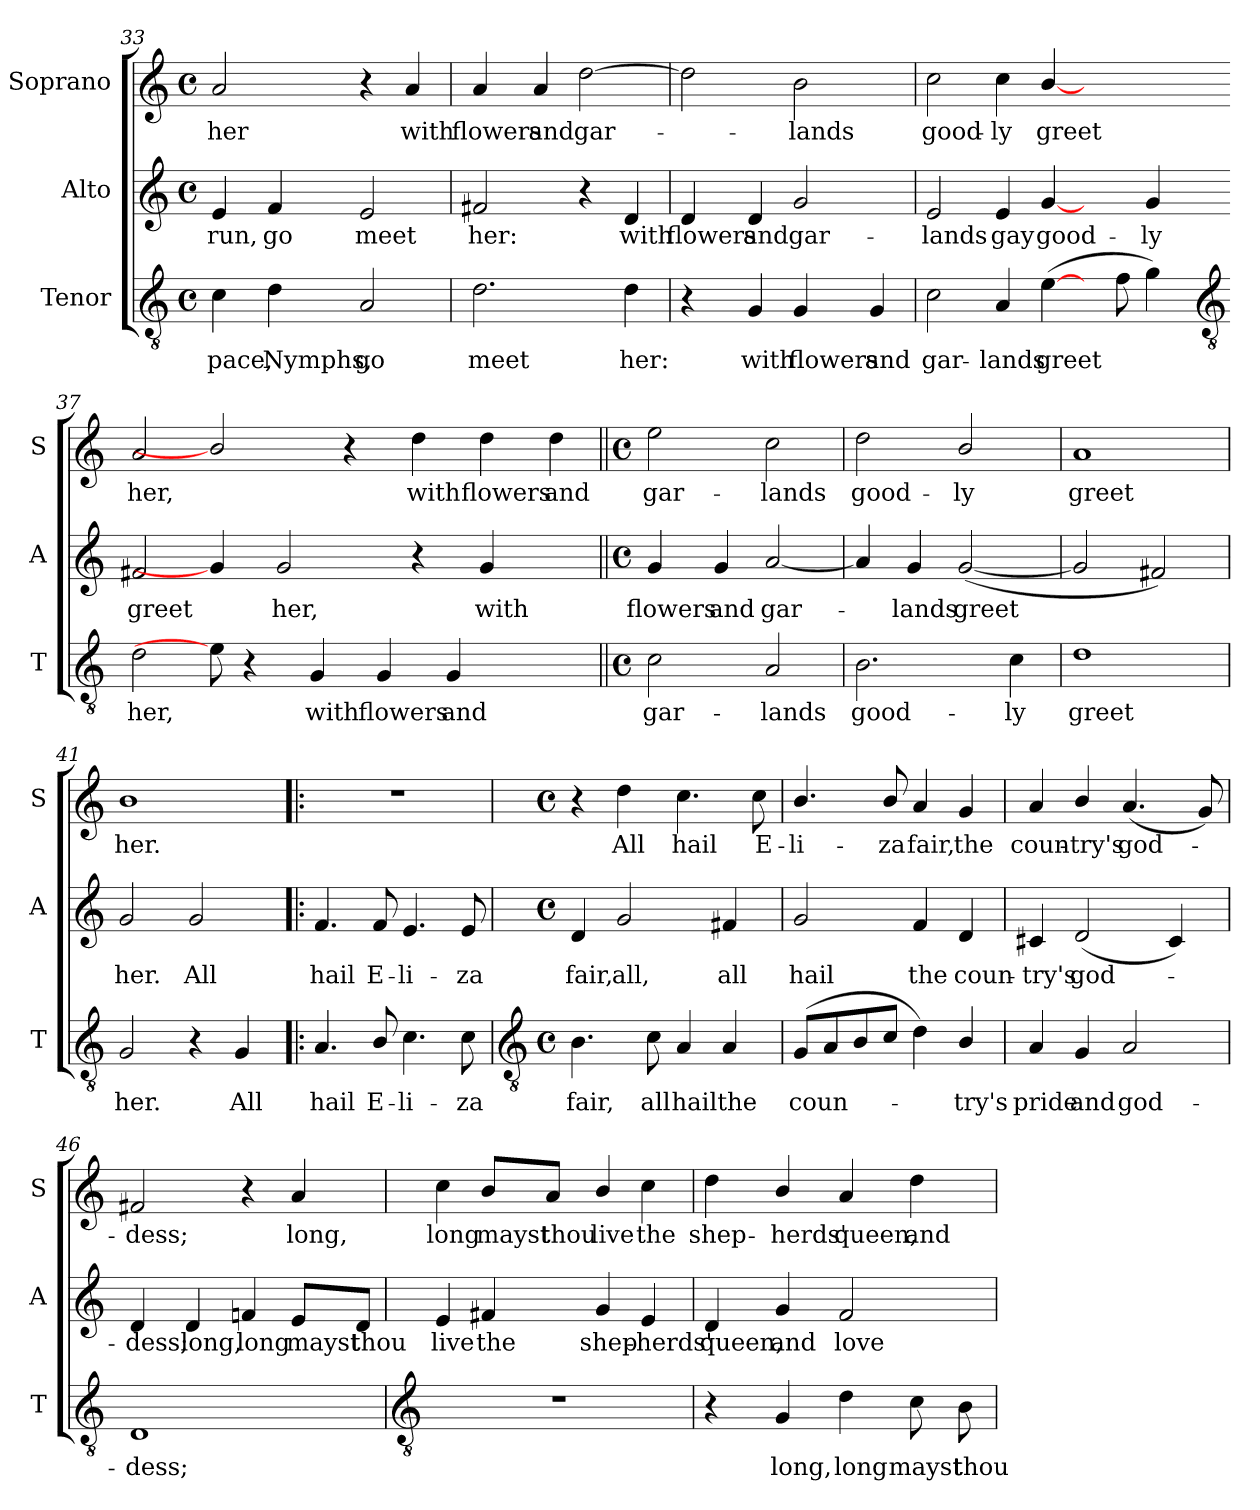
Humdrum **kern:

**kern	**text	**kern	**text	**kern	**text
*part3	*part3	*part2	*part2	*part1	*part1
*staff3	*staff3	*staff2	*staff2	*staff1	*staff1
*I"Tenor	*	*I"Alto	*	*I"Soprano	*
*I'T	*	*I'A	*	*I'S	*
!!LO:LB:g=z
*clefGv2	*	*clefG2	*	*clefG2	*
*k[]	*	*k[]	*	*k[]	*
*C:	*	*C:	*	*C:	*
*M4/4	*	*M4/4	*	*M4/4	*
*met(c)	*	*met(c)	*	*met(c)	*
=33	=33	=33	=33	=33	=33
!	!LO:LY:b	!	!LO:LY:b	!	!LO:LY:b
4c	-pace,	4e	run,	2a	her
!	!LO:LY:b	!	!LO:LY:b	!	!
4d	Nymphs,	4f	go	.	.
!	!LO:LY:b	!	!LO:LY:b	!	!
2A	go	2e	meet	4r	.
!	!	!	!	!	!LO:LY:b
.	.	.	.	4a	with
=34	=34	=34	=34	=34	=34
!	!LO:LY:b	!	!LO:LY:b	!	!LO:LY:b
2.d	meet	2f#X	her:	4a	flowers
!	!	!	!	!	!LO:LY:b
.	.	.	.	4a	and
!	!	!	!	!	!LO:LY:b
.	.	4r	.	[2dd	gar-
!	!LO:LY:b	!	!LO:LY:b	!	!
4d	her:	4d	with	.	.
=35	=35	=35	=35	=35	=35
!	!	!	!LO:LY:b	!	!
4r	.	4d	flowers	2dd]	.
!	!LO:LY:b	!	!LO:LY:b	!	!
4G	with	4d	and	.	.
!	!LO:LY:b	!	!LO:LY:b	!	!LO:LY:b
4G	flowers	2g	gar-	2b	lands
!	!LO:LY:b	!	!	!	!
4G	and	.	.	.	.
=36	=36	=36	=36	=36	=36
!	!LO:LY:b	!	!LO:LY:b	!	!LO:LY:b
2c	gar-	2e	-lands	2cc	good-
!	!LO:LY:b	!	!LO:LY:b	!	!LO:LY:b
4A	-lands	4e	gay	4cc	-ly
!	!LO:LY:b	!	!LO:LY:b	!	!LO:LY:b
(>[4e	greet	[4g	good-	[4b/	greet
8ryy	.	4ryy	.	2ryy	.
8f	.	.	.	.	.
!	!	!	!LO:LY:b	!	!
4g)	.	4g	-ly	.	.
!!LO:LB:g=z
=37-	=37-	=37-	=37-	=37-	=37-
*clefGv2	*	*	*	*	*
!	!LO:LY:b	!	!LO:LY:b	!	!LO:LY:b
2d	her,	2f#X	greet	2a	her,
8e]	.	4g]	.	2b/]	.
4r	.	.	.	.	.
!	!	!	!LO:LY:b	!	!
.	.	2g	her,	.	.
!	!LO:LY:b	!	!	!	!
4G	with	.	.	.	.
.	.	.	.	4r	.
!	!LO:LY:b	!	!	!	!
4G	flowers	.	.	.	.
!	!	!	!	!	!LO:LY:b
.	.	4r	.	4dd	with
!	!LO:LY:b	!	!	!	!
4G	and	.	.	.	.
!	!	!	!LO:LY:b	!	!LO:LY:b
.	.	4g	with	4dd	flowers
4.ryy	.	.	.	.	.
!	!	!	!	!	!LO:LY:b
.	.	4ryy	.	4dd	and
=38||	=38||	=38||	=38||	=38||	=38||
*M4/4	*	*M4/4	*	*M4/4	*
*met(c)	*	*met(c)	*	*met(c)	*
!	!LO:LY:b	!	!LO:LY:b	!	!LO:LY:b
2c	gar-	4g	flowers	2ee	gar-
!	!	!	!LO:LY:b	!	!
.	.	4g	and	.	.
!	!LO:LY:b	!	!LO:LY:b	!	!LO:LY:b
2A	-lands	[2a	gar-	2cc	-lands
=39	=39	=39	=39	=39	=39
!	!LO:LY:b	!	!	!	!LO:LY:b
2.B	good-	4a]	.	2dd	good-
!	!	!	!LO:LY:b	!	!
.	.	4g	lands	.	.
!	!	!	!LO:LY:b	!	!LO:LY:b
.	.	(<[2g	greet	2b/	-ly
!	!LO:LY:b	!	!	!	!
4c	-ly	.	.	.	.
=40	=40	=40	=40	=40	=40
!	!LO:LY:b	!	!	!	!LO:LY:b
1d	greet	2g]	.	1a	greet
.	.	2f#X)	.	.	.
=41	=41	=41	=41	=41	=41
!	!LO:LY:b	!	!LO:LY:b	!	!LO:LY:b
2G	her.	2g	her.	1b	her.
!	!	!	!LO:LY:b	!	!
4r	.	2g	All	.	.
!	!LO:LY:b	!	!	!	!
4G	All	.	.	.	.
=42!|:	=42!|:	=42!|:	=42!|:	=42!|:	=42!|:
!	!LO:LY:b	!	!LO:LY:b	!	!
4.A	hail	4.f	hail	1r	.
!	!LO:LY:b	!	!LO:LY:b	!	!
8B/	E-	8f	E-	.	.
!	!LO:LY:b	!	!LO:LY:b	!	!
4.c	-li-	4.e	-li-	.	.
!	!LO:LY:b	!	!LO:LY:b	!	!
8c	-za	8e	-za	.	.
!!LO:LB:g=z
=43	=43	=43	=43	=43	=43
*clefGv2	*	*	*	*	*
*M4/4	*	*M4/4	*	*M4/4	*
*met(c)	*	*met(c)	*	*met(c)	*
!	!LO:LY:b	!	!LO:LY:b	!	!
4.B	fair,	4d	fair,	4r	.
!	!	!	!LO:LY:b	!	!LO:LY:b
.	.	2g	all,	4dd	All
!	!LO:LY:b	!	!	!	!
8c	all	.	.	.	.
!	!LO:LY:b	!	!	!	!LO:LY:b
4A	hail	.	.	4.cc	hail
!	!LO:LY:b	!	!LO:LY:b	!	!
4A	the	4f#X	all	.	.
!	!	!	!	!	!LO:LY:b
.	.	.	.	8cc	E-
=44	=44	=44	=44	=44	=44
!	!LO:LY:b	!	!LO:LY:b	!	!LO:LY:b
(<8GL	coun-	2g	hail	4.b/	-li-
8A	.	.	.	.	.
8B	.	.	.	.	.
!	!	!	!	!	!LO:LY:b
8cJ	.	.	.	8b/	-za
!	!	!	!LO:LY:b	!	!LO:LY:b
4d)	.	4f	the	4a	fair,
!	!LO:LY:b	!	!LO:LY:b	!	!LO:LY:b
4B/	try's	4d	coun-	4g	the
=45	=45	=45	=45	=45	=45
!	!LO:LY:b	!	!LO:LY:b	!	!LO:LY:b
4A	pride	4c#X	-try's	4a	coun-
!	!LO:LY:b	!	!LO:LY:b	!	!LO:LY:b
4G	and	(<2d	god-	4b/	-try's
!	!LO:LY:b	!	!	!	!LO:LY:b
2A	god-	.	.	(<4.a	god-
.	.	4c#)	.	.	.
.	.	.	.	8g)	.
=46	=46	=46	=46	=46	=46
!	!LO:LY:b	!	!LO:LY:b	!	!LO:LY:b
1D	-dess;	4d	dess;	2f#X	dess;
!	!	!	!LO:LY:b	!	!
.	.	4d	long,	.	.
!	!	!	!LO:LY:b	!	!
.	.	4fn	long	4r	.
!	!	!	!LO:LY:b	!	!LO:LY:b
.	.	8e/L	mayst	4a	long,
!	!	!	!LO:LY:b	!	!
.	.	8d/J	thou	.	.
!!LO:LB:g=z
=47	=47	=47	=47	=47	=47
*clefGv2	*	*	*	*	*
!	!	!	!LO:LY:b	!	!LO:LY:b
1r	.	4e	live	4cc	long
!	!	!	!LO:LY:b	!	!LO:LY:b
.	.	4f#X	the	8b/L	mayst
!	!	!	!	!	!LO:LY:b
.	.	.	.	8a/J	thou
!	!	!	!LO:LY:b	!	!LO:LY:b
.	.	4g	shep-	4b/	live
!	!	!	!LO:LY:b	!	!LO:LY:b
.	.	4e	-herds'	4cc	the
=48	=48	=48	=48	=48	=48
!	!	!	!LO:LY:b	!	!LO:LY:b
4r	.	4d	queen,	4dd	shep-
!	!LO:LY:b	!	!LO:LY:b	!	!LO:LY:b
4G	long,	4g	and	4b/	-herds'
!	!LO:LY:b	!	!LO:LY:b	!	!LO:LY:b
4d	long	2f	love-	4a	queen,
!	!LO:LY:b	!	!	!	!LO:LY:b
8c	mayst	.	.	4dd	and
!	!LO:LY:b	!	!	!	!
8B	thou	.	.	.	.
=	=	=	=	=	=
*-	*-	*-	*-	*-	*-
